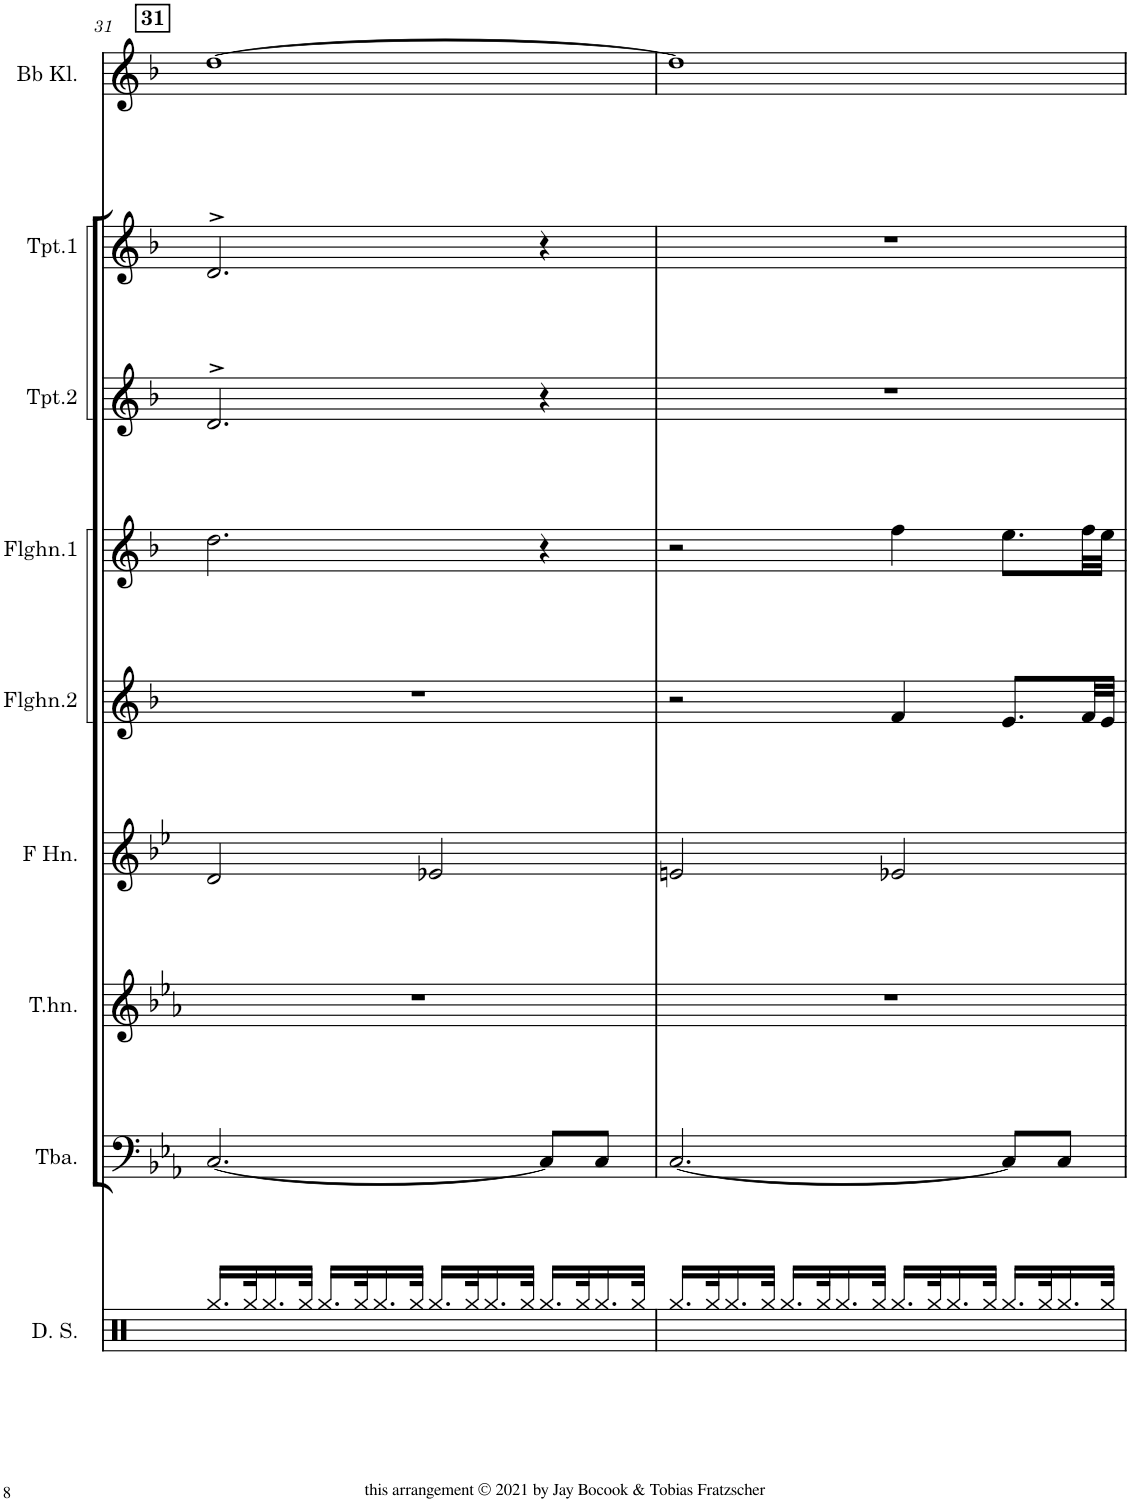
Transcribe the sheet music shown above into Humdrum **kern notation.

**kern	**kern	**kern	**kern	**kern	**kern	**kern	**kern	**kern
*part9	*part8	*part7	*part6	*part5	*part4	*part3	*part2	*part1
*staff9	*staff8	*staff7	*staff6	*staff5	*staff4	*staff3	*staff2	*staff1
*I"Drum Set	*I"Tuba	*I"Tenorhorn	*I"Horn in F	*I"Flügelhorn 2	*I"Flügelhorn 1	*I"Trompete 2	*I"Trompete 1	*I"Klarinette
*I'D. S.	*I'Tba.	*I'T.hn.	*	*I'Flghn.2	*I'Flghn.1	*I'Tpt.2	*I'Tpt.1	*
!!LO:PB:g=z
*clefX	*clefF4	*clefG2	*clefG2	*clefG2	*clefG2	*clefG2	*clefG2	*clefG2
*	*	*Trd4c7	*Trd4c7	*Trd1c2	*Trd1c2	*Trd1c2	*Trd1c2	*Trd1c2
*k[]	*k[b-e-a-]	*k[b-e-a-]	*k[b-e-]	*k[b-]	*k[b-]	*k[b-]	*k[b-]	*k[b-]
*M4/4	*M4/4	*M4/4	*M4/4	*M4/4	*M4/4	*M4/4	*M4/4	*M4/4
*met(c)	*met(c)	*met(c)	*met(c)	*met(c)	*met(c)	*met(c)	*met(c)	*met(c)
!!LO:REH:place=s1:a:B:cj:t=31
=31	=31	=31	=31	=31	=31	=31	=31	=31
16.Rgg/LL	[2.C/	1r	2d/	1r	2.dd\	2.d^>/	2.d^>/	[1dd
32Rgg/K	.	.	.	.	.	.	.	.
16.Rgg/	.	.	.	.	.	.	.	.
32Rgg/JJk	.	.	.	.	.	.	.	.
16.Rgg/LL	.	.	.	.	.	.	.	.
32Rgg/K	.	.	.	.	.	.	.	.
16.Rgg/	.	.	.	.	.	.	.	.
32Rgg/JJk	.	.	.	.	.	.	.	.
16.Rgg/LL	.	.	2e-X/	.	.	.	.	.
32Rgg/K	.	.	.	.	.	.	.	.
16.Rgg/	.	.	.	.	.	.	.	.
32Rgg/JJk	.	.	.	.	.	.	.	.
16.Rgg/LL	8C/L]	.	.	.	4r	4r	4r	.
32Rgg/K	.	.	.	.	.	.	.	.
16.Rgg/	8C/J	.	.	.	.	.	.	.
32Rgg/JJk	.	.	.	.	.	.	.	.
=32	=32	=32	=32	=32	=32	=32	=32	=32
16.Rgg/LL	[2.C/	1r	2en/	2r	2r	1r	1r	1dd]
32Rgg/K	.	.	.	.	.	.	.	.
16.Rgg/	.	.	.	.	.	.	.	.
32Rgg/JJk	.	.	.	.	.	.	.	.
16.Rgg/LL	.	.	.	.	.	.	.	.
32Rgg/K	.	.	.	.	.	.	.	.
16.Rgg/	.	.	.	.	.	.	.	.
32Rgg/JJk	.	.	.	.	.	.	.	.
16.Rgg/LL	.	.	2e-X/	4f/	4ff\	.	.	.
32Rgg/K	.	.	.	.	.	.	.	.
16.Rgg/	.	.	.	.	.	.	.	.
32Rgg/JJk	.	.	.	.	.	.	.	.
16.Rgg/LL	8C/L]	.	.	8.e/L	8.ee\L	.	.	.
32Rgg/K	.	.	.	.	.	.	.	.
16.Rgg/	8C/J	.	.	.	.	.	.	.
.	.	.	.	32f/LL	32ff\LL	.	.	.
32Rgg/JJk	.	.	.	32e/JJJ	32ee\JJJ	.	.	.
=	=	=	=	=	=	=	=	=
*-	*-	*-	*-	*-	*-	*-	*-	*-
